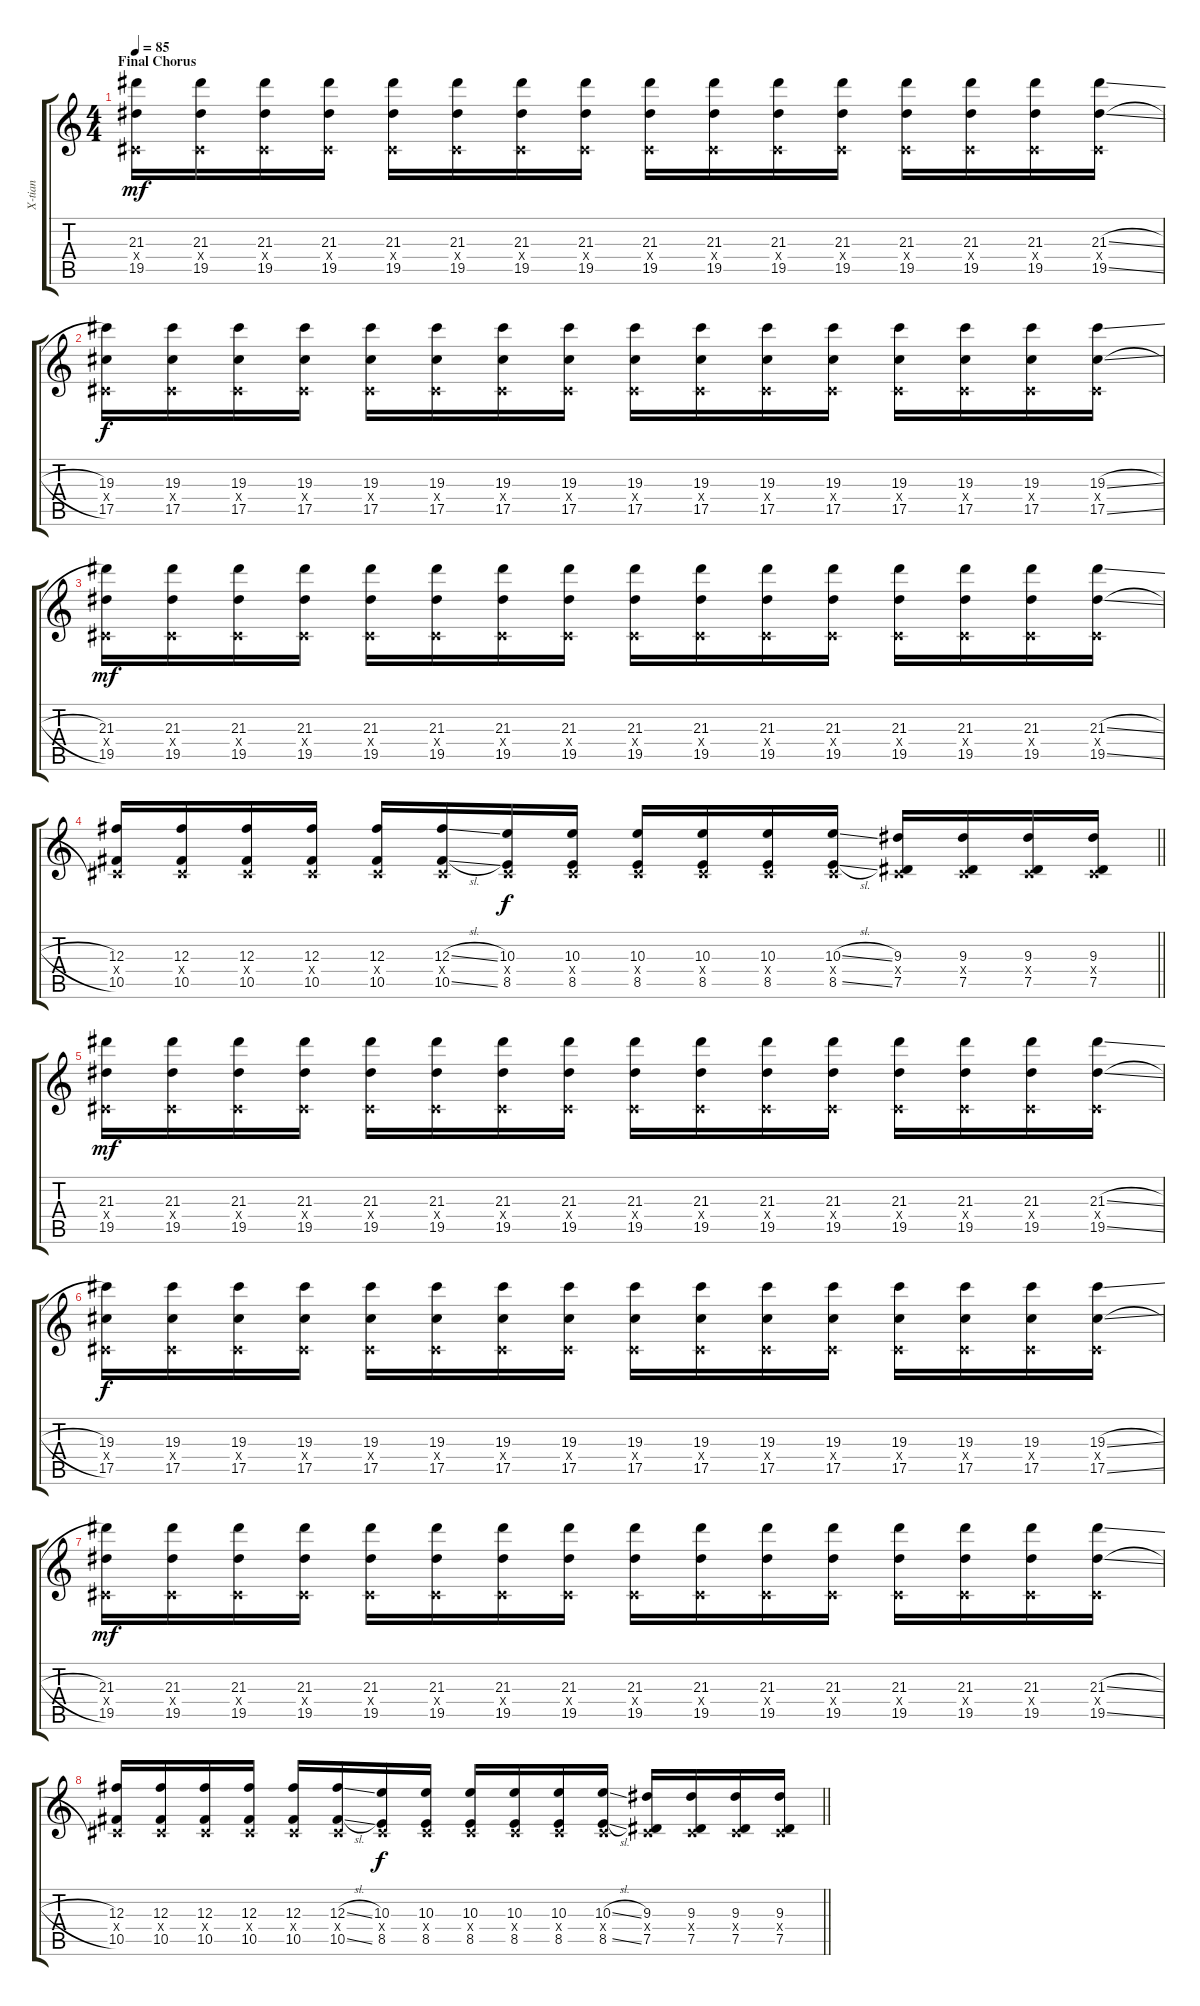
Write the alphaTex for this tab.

\track ("X-tian" "X-tian") {instrument distortionguitar}
\staff {score tabs}
\tuning (Eb4 Bb3 Gb3 Db3 Ab2 Db2) {hide}
\ts (4 4)
\section ("" "Final Chorus")
\tempo 85
\clef g2
\ks c
(21.3 0.4{x} 19.5).16{dy mf} (21.3 0.4{x} 19.5).16 (21.3 0.4{x} 19.5).16 (21.3 0.4{x} 19.5).16 (21.3 0.4{x} 19.5).16 (21.3 0.4{x} 19.5).16 (21.3 0.4{x} 19.5).16 (21.3 0.4{x} 19.5).16 (21.3 0.4{x} 19.5).16 (21.3 0.4{x} 19.5).16 (21.3 0.4{x} 19.5).16 (21.3 0.4{x} 19.5).16 (21.3 0.4{x} 19.5).16 (21.3 0.4{x} 19.5).16 (21.3 0.4{x} 19.5).16 (21.3{sl} 0.4{x} 19.5{sl}).16 |
(19.3 0.4{x} 17.5).16{dy f} (19.3 0.4{x} 17.5).16 (19.3 0.4{x} 17.5).16 (19.3 0.4{x} 17.5).16 (19.3 0.4{x} 17.5).16 (19.3 0.4{x} 17.5).16 (19.3 0.4{x} 17.5).16 (19.3 0.4{x} 17.5).16 (19.3 0.4{x} 17.5).16 (19.3 0.4{x} 17.5).16 (19.3 0.4{x} 17.5).16 (19.3 0.4{x} 17.5).16 (19.3 0.4{x} 17.5).16 (19.3 0.4{x} 17.5).16 (19.3 0.4{x} 17.5).16 (19.3{sl} 0.4{x} 17.5{sl}).16 |
(21.3 0.4{x} 19.5).16{dy mf} (21.3 0.4{x} 19.5).16 (21.3 0.4{x} 19.5).16 (21.3 0.4{x} 19.5).16 (21.3 0.4{x} 19.5).16 (21.3 0.4{x} 19.5).16 (21.3 0.4{x} 19.5).16 (21.3 0.4{x} 19.5).16 (21.3 0.4{x} 19.5).16 (21.3 0.4{x} 19.5).16 (21.3 0.4{x} 19.5).16 (21.3 0.4{x} 19.5).16 (21.3 0.4{x} 19.5).16 (21.3 0.4{x} 19.5).16 (21.3 0.4{x} 19.5).16 (21.3{sl} 0.4{x} 19.5{sl}).16 |
\barLineRight lightlight
(12.3 0.4{x} 10.5).16 (12.3 0.4{x} 10.5).16 (12.3 0.4{x} 10.5).16 (12.3 0.4{x} 10.5).16 (12.3 0.4{x} 10.5).16 (12.3{sl} 0.4{x} 10.5{sl}).16 (10.3 0.4{x} 8.5).16{dy f} (10.3 0.4{x} 8.5).16 (10.3 0.4{x} 8.5).16 (10.3 0.4{x} 8.5).16 (10.3 0.4{x} 8.5).16 (10.3{sl} 0.4{x} 8.5{sl}).16 (9.3 0.4{x} 7.5).16 (9.3 0.4{x} 7.5).16 (9.3 0.4{x} 7.5).16 (9.3 0.4{x} 7.5).16 |
(21.3 0.4{x} 19.5).16{dy mf} (21.3 0.4{x} 19.5).16 (21.3 0.4{x} 19.5).16 (21.3 0.4{x} 19.5).16 (21.3 0.4{x} 19.5).16 (21.3 0.4{x} 19.5).16 (21.3 0.4{x} 19.5).16 (21.3 0.4{x} 19.5).16 (21.3 0.4{x} 19.5).16 (21.3 0.4{x} 19.5).16 (21.3 0.4{x} 19.5).16 (21.3 0.4{x} 19.5).16 (21.3 0.4{x} 19.5).16 (21.3 0.4{x} 19.5).16 (21.3 0.4{x} 19.5).16 (21.3{sl} 0.4{x} 19.5{sl}).16 |
(19.3 0.4{x} 17.5).16{dy f} (19.3 0.4{x} 17.5).16 (19.3 0.4{x} 17.5).16 (19.3 0.4{x} 17.5).16 (19.3 0.4{x} 17.5).16 (19.3 0.4{x} 17.5).16 (19.3 0.4{x} 17.5).16 (19.3 0.4{x} 17.5).16 (19.3 0.4{x} 17.5).16 (19.3 0.4{x} 17.5).16 (19.3 0.4{x} 17.5).16 (19.3 0.4{x} 17.5).16 (19.3 0.4{x} 17.5).16 (19.3 0.4{x} 17.5).16 (19.3 0.4{x} 17.5).16 (19.3{sl} 0.4{x} 17.5{sl}).16 |
(21.3 0.4{x} 19.5).16{dy mf} (21.3 0.4{x} 19.5).16 (21.3 0.4{x} 19.5).16 (21.3 0.4{x} 19.5).16 (21.3 0.4{x} 19.5).16 (21.3 0.4{x} 19.5).16 (21.3 0.4{x} 19.5).16 (21.3 0.4{x} 19.5).16 (21.3 0.4{x} 19.5).16 (21.3 0.4{x} 19.5).16 (21.3 0.4{x} 19.5).16 (21.3 0.4{x} 19.5).16 (21.3 0.4{x} 19.5).16 (21.3 0.4{x} 19.5).16 (21.3 0.4{x} 19.5).16 (21.3{sl} 0.4{x} 19.5{sl}).16 |
\barLineRight lightlight
(12.3 0.4{x} 10.5).16 (12.3 0.4{x} 10.5).16 (12.3 0.4{x} 10.5).16 (12.3 0.4{x} 10.5).16 (12.3 0.4{x} 10.5).16 (12.3{sl} 0.4{x} 10.5{sl}).16 (10.3 0.4{x} 8.5).16{dy f} (10.3 0.4{x} 8.5).16 (10.3 0.4{x} 8.5).16 (10.3 0.4{x} 8.5).16 (10.3 0.4{x} 8.5).16 (10.3{sl} 0.4{x} 8.5{sl}).16 (9.3 0.4{x} 7.5).16 (9.3 0.4{x} 7.5).16 (9.3 0.4{x} 7.5).16 (9.3 0.4{x} 7.5).16
